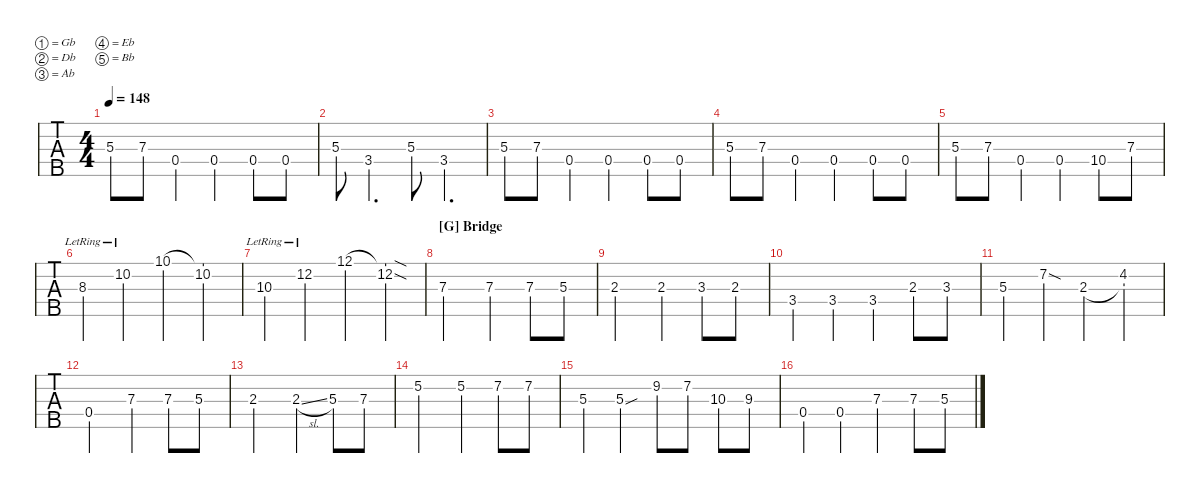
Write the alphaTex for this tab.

\defaultSystemsLayout 4
\hideDynamics
\bracketExtendMode nobrackets
\otherSystemsTrackNameOrientation horizontal
\track ("Bass" " ") {multiBarRest instrument electricbassfinger}
\staff {tabs}
\tuning (Gb2 Db2 Ab1 Eb1 Bb0)
\ts (4 4)
\tempo 148
\clef f4
\ks eminor
5.3{acc #}.8{dy mf} 7.3{acc #}.8 0.4{acc #}.4 0.4{acc #}.4 0.4{acc #}.8 0.4{acc #}.8 |
5.3{acc #}.8 3.4{acc #}.4{d} 5.3{acc #}.8 3.4{acc #}.4{d} |
5.3{acc #}.8 7.3{acc #}.8 0.4{acc #}.4 0.4{acc #}.4 0.4{acc #}.8 0.4{acc #}.8 |
5.3{acc #}.8 7.3{acc #}.8 0.4{acc #}.4 0.4{acc #}.4 0.4{acc #}.8 0.4{acc #}.8 |
5.3{acc #}.8 7.3{acc #}.8 0.4{acc #}.4 0.4{acc #}.4 10.4{acc #}.8 7.3{acc #}.8 |
8.3{lr acc forcenatural}.4 10.2{lr acc forcenatural}.4 10.1{acc forcenatural}.4 (10.2{acc forcenatural} 10.1{t acc forcenatural}).4 |
10.3{lr acc #}.4 12.2{lr acc #}.4 12.1{acc #}.4 (12.2{sod acc #} 12.1{sod t acc #}).4 |
\section ("G" "Bridge")
7.3{acc #}.2 7.3{acc #}.4 7.3{acc #}.8 5.3{acc #}.8 |
2.3{acc #}.2 2.3{acc #}.4 3.3{acc forcenatural}.8 2.3{acc #}.8 |
3.4{acc #}.4 3.4{acc #}.4 3.4{acc #}.4 2.3{acc #}.8 3.3{acc forcenatural}.8 |
5.3{acc #}.4 7.2{sod acc #}.4 2.3{acc #}.4 (4.2{acc forcenatural} 2.3{t acc #}).4 |
0.4{acc #}.2 7.3{acc #}.4 7.3{acc #}.8 5.3{acc #}.8 |
2.3{acc #}.2 2.3{sl acc #}.4 5.3{acc #}.8 7.3{acc #}.8 |
5.2{acc #}.2 5.2{acc #}.4 7.2{acc #}.8 7.2{acc #}.8 |
5.3{acc #}.4 5.3{sou acc #}.4 9.2{acc #}.8 7.2{acc #}.8 10.3{acc #}.8 9.3{acc forcenatural}.8 |
0.4{acc #}.4 0.4{acc #}.4 7.3{acc #}.4 7.3{acc #}.8 5.3{acc #}.8
